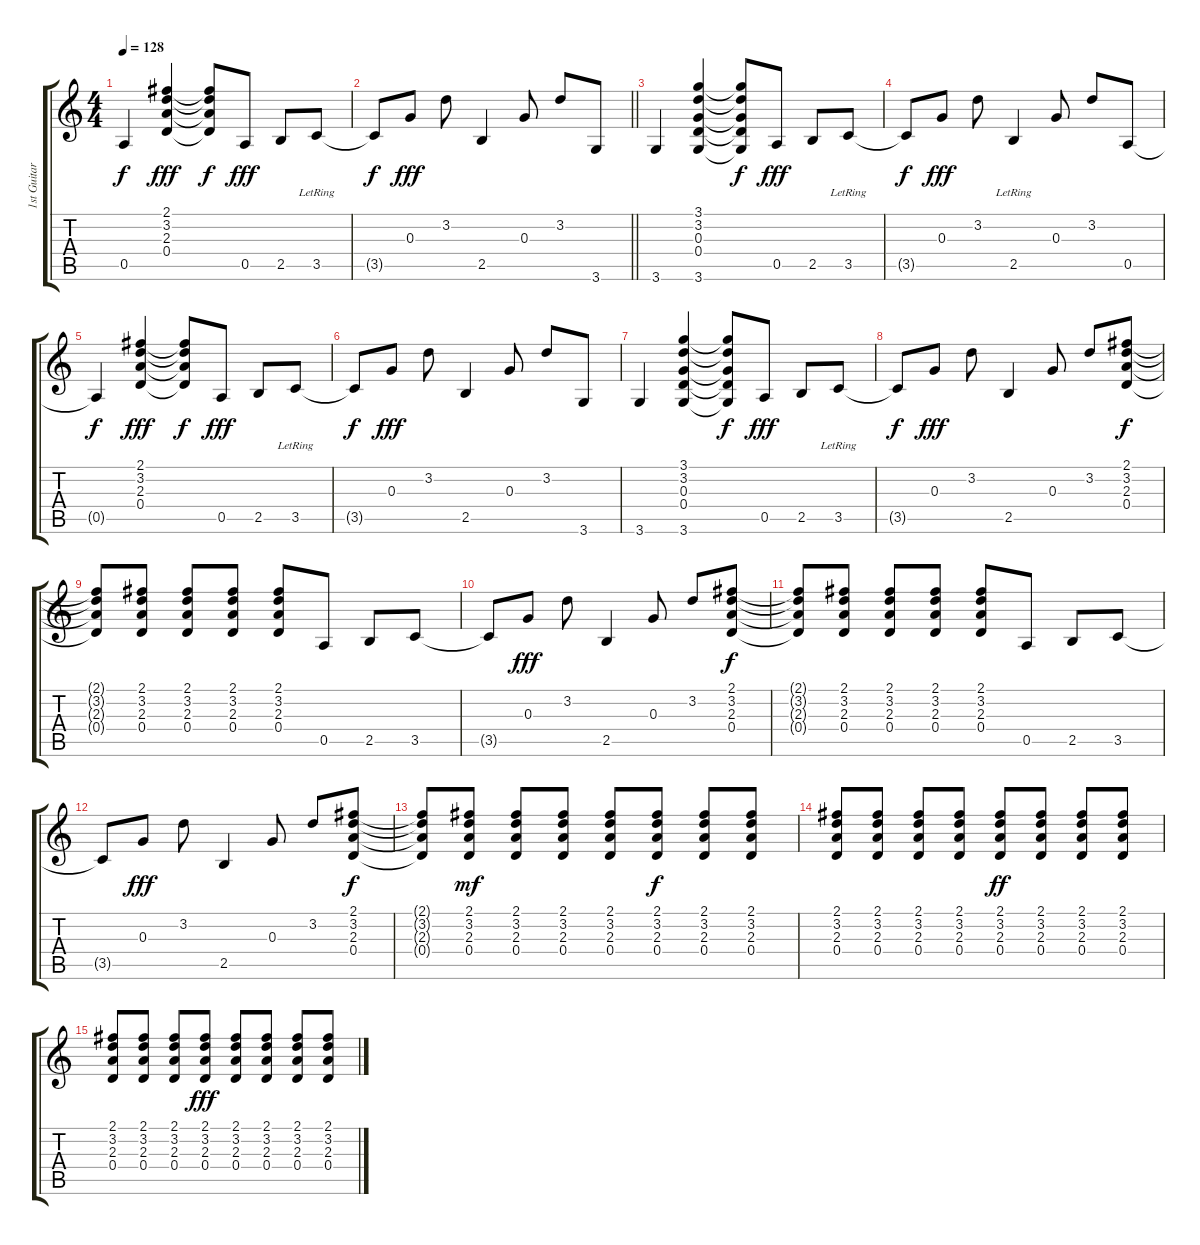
\track ("1st Guitar Angus Young" "1st Guitar") {instrument distortionguitar}
\staff {score tabs}
\tuning (E4 B3 G3 D3 A2 E2) {hide}
\ts (4 4)
\tempo 128
\clef g2
\ks c
0.5{t}.4{dy f} (2.1 3.2 2.3 0.4).4{dy fff} (2.1{t} 3.2{t} 2.3{t} 0.4{t}).8{dy f} 0.5.8{dy fff} 2.5.8 3.5{lr}.8 |
\barLineRight lightlight
3.5{t}.8{dy f} 0.3.8{dy fff} 3.2.8 2.5.4 0.3.8 3.2.8 3.6.8 |
3.6.4 (3.1 3.2 0.3 0.4 3.6).4 (3.1{t} 3.2{t} 0.3{t} 0.4{t} 3.6{t}).8{dy f} 0.5.8{dy fff} 2.5.8 3.5{lr}.8 |
3.5{t}.8{dy f} 0.3.8{dy fff} 3.2.8 2.5{lr}.4 0.3.8 3.2.8 0.5.8 |
0.5{t}.4{dy f} (2.1 3.2 2.3 0.4).4{dy fff} (2.1{t} 3.2{t} 2.3{t} 0.4{t}).8{dy f} 0.5.8{dy fff} 2.5.8 3.5{lr}.8 |
3.5{t}.8{dy f} 0.3.8{dy fff} 3.2.8 2.5.4 0.3.8 3.2.8 3.6.8 |
3.6.4 (3.1 3.2 0.3 0.4 3.6).4 (3.1{t} 3.2{t} 0.3{t} 0.4{t} 3.6{t}).8{dy f} 0.5.8{dy fff} 2.5.8 3.5{lr}.8 |
3.5{t}.8{dy f} 0.3.8{dy fff} 3.2.8 2.5.4 0.3.8 3.2.8 (2.1 3.2 2.3 0.4).8{dy f} |
(2.1{t} 3.2{t} 2.3{t} 0.4{t}).8 (2.1 3.2 2.3 0.4).8 (2.1 3.2 2.3 0.4).8 (2.1 3.2 2.3 0.4).8 (2.1 3.2 2.3 0.4).8 0.5.8 2.5.8 3.5.8 |
3.5{t}.8 0.3.8{dy fff} 3.2.8 2.5.4 0.3.8 3.2.8 (2.1 3.2 2.3 0.4).8{dy f} |
(2.1{t} 3.2{t} 2.3{t} 0.4{t}).8 (2.1 3.2 2.3 0.4).8 (2.1 3.2 2.3 0.4).8 (2.1 3.2 2.3 0.4).8 (2.1 3.2 2.3 0.4).8 0.5.8 2.5.8 3.5.8 |
3.5{t}.8 0.3.8{dy fff} 3.2.8 2.5.4 0.3.8 3.2.8 (2.1 3.2 2.3 0.4).8{dy f} |
(2.1{t} 3.2{t} 2.3{t} 0.4{t}).8 (2.1 3.2 2.3 0.4).8{dy mf} (2.1 3.2 2.3 0.4).8 (2.1 3.2 2.3 0.4).8 (2.1 3.2 2.3 0.4).8 (2.1 3.2 2.3 0.4).8{dy f} (2.1 3.2 2.3 0.4).8 (2.1 3.2 2.3 0.4).8 |
(2.1 3.2 2.3 0.4).8 (2.1 3.2 2.3 0.4).8 (2.1 3.2 2.3 0.4).8 (2.1 3.2 2.3 0.4).8 (2.1 3.2 2.3 0.4).8{dy ff} (2.1 3.2 2.3 0.4).8 (2.1 3.2 2.3 0.4).8 (2.1 3.2 2.3 0.4).8 |
(2.1 3.2 2.3 0.4).8 (2.1 3.2 2.3 0.4).8 (2.1 3.2 2.3 0.4).8 (2.1 3.2 2.3 0.4).8{dy fff} (2.1 3.2 2.3 0.4).8 (2.1 3.2 2.3 0.4).8 (2.1 3.2 2.3 0.4).8 (2.1 3.2 2.3 0.4).8
